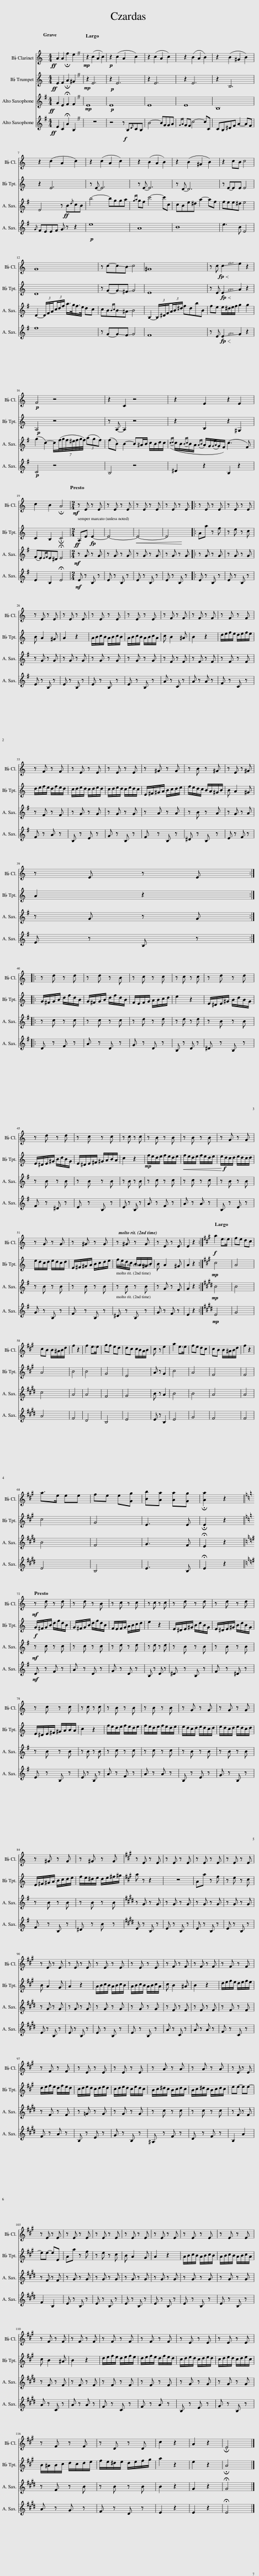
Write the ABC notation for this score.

X:1
%%score 1 2 3 4
L:1/8
Q:1/4=45
M:4/4
I:linebreak $
K:none
V:1 treble transpose=-2
V:2 treble transpose=-2
V:3 treble transpose=-9
V:4 treble transpose=-9
V:1
[K:C]!ff! A2 A2 !fermata!f2 e2 |!mp![Q:1/4=60] z2 (c2 A2 c2) |!p! z2 (c2 A2 c2) | z2 (c2 A2 c2) | z2 (B2 A2 B2) | %5
 z2 (B2 ^G2 B2) |$ z2 (c2 A2 c2) | z2 (c2 A2 c2) | z2 (B2 A2 B2) | z2 (B2 ^G2 B2) | %10
 z2 cB c4 |$ G8 | z c-!-(!c!-(!B !-)!c4 | ^G8 | z c!<(! !-(!c2 !-)!e2 z2!<)! |$ %15
!p! F4 z4 | z2 C2 z4 | z2 E2 z2 E2 |$ c2 B2 !fermata!A4 |[M:2/4][Q:1/4=184]!mf! z E z E | %20
 z E z E | z E z E | z E z E |: z E z E | z E z E |$ %25
 z E z E | z E z E | z E z E | z E z E | z F z F | %30
 z F z F | z F z F |$ z F z F | z E z E | z E z E | %35
 z ^G z G | z B z ^G | z E z ^G |$ z E z E ::$ z d z d | %40
 z d z B | z c z c | z c z c | z d z d |$ z d z d | %45
 z c z c | z c z c | z B z B | z B z B | z G z G |$ %50
 z G z G | z ^G z G |[Q:1/4=60] z ^G z G | z E z E | E2 z2 :| %55
[K:A][Q:1/4=60]!f! a2 e>e | fe dc |$ cB B/^A/B/d/ | f2 z2 | f2 e>e | %60
 gf ed | dc c/B/A/B/ | c z e2 | a2 e>e | fe dc | %65
 cB B/^A/B/d/ | f2 z2 |$ a>e ee | fe e[Gg] | [Bb][Aa] [Aa][Gg] | %70
 !fermata![Aa]2 z2 ||$[K:C][Q:1/4=184]!mf! z d z d | z d z B | z c z c | z c z c | %75
 z d z d | z d z d |$ z c z c | z c z c | z B z B | %80
 z B z B | z G z G | z G z G |$ z ^G z G | z ^G z G | %85
[K:A] z E z E | z E z E | z E z E | z E z E |$ z E z E | %90
 z E z E | z E z E | z E z E | z F z F | z F z F | %95
 z F z F |$ z F z F | z E z E | z E z E | z A z A | %100
 z A z A | z E z E |$ z E z E | z E z E | z E z E | %105
 z E z E | z E z E | z E z E | z E z E |$ z F z F | %110
 z F z F | z F z F | z F z F | z E z E | z E z E |$ %115
 z F z F | z D z D | c2 z2 | A2 z2 | !fermata!E4 |] %120
V:2
[K:C]!ff! E2 F2 !fermata!A2 ^G2 |!mp! z2 E6 |!p! z2 E6 | z2 E6 | z2 E6 | %5
 z2 B,6 |$ z2 E6 | z E- E6 | z E- E6 | z D- D6 | %10
 z E-EE E4 |$ D8 | z G-!-(!G!-(!^F !-)!G4 | E8 | z E!<(! !-(!E2 !-)!A2 z2!<)! |$ %15
!p! A,4 z4 | z A,- A,2 z4 | z2 B,2 z2 ^G,2 |$ C2 B,2 !fermata!C4 |[M:2/4]!ff! A,E E2- | %20
 E4- |!<(! E4-!<)! | E4 |: Aa z f | z e z c |$ %25
 B A2 ^G | A2 z2 | A/B/c/B/ A/B/c/B/ | A/B/c/B/ A/B/c/A/ | c B2 ^A | %30
 B2 z2 | d/e/f/e/ d/e/f/e/ |$ d/e/f/e/ d/f/e/d/ | c/d/e/d/ c/d/e/d/ | c/d/e/d/ c/e/d/c/ | %35
 E/^F/^G/A/ B/c/d/e/ | f/e/d/c/ B/A/^G/B/ | B A2 ^G |$ A2 z2 ::$ G/^F/G/B/ d/f/d/B/ | %40
 G/^F/G/B/ d/f/d/B/ | F/E/F/G/ A/B/c/d/ | e2 z2 | E/^D/E/^G/ B/d/B/G/ |$ E/^D/E/^G/ B/d/B/G/ | %45
 E/^D/E/^F/ ^G/A/B/A/ | c2 z2 |!mp! f/e/d/e/ f/e/d/e/ |!<(! f/e/d/e/ f/e/d/e/!<)! |!f! e/d/c/d/ e/d/c/d/ |$ %50
 e/d/c/d/ e/d/c/d/ | E/^F/^G/A/ B/c/d/e/ | f/e/d/c/ B/A/^G/B/ | B A2 ^G | A2 z2 :| %55
[K:A]!mp! c4 | A4 |$ A4 | B4 | B4 | %60
 G4 | E4 | A z G2 | c4 | A4 | %65
 F4 | F4 |$ c4 | G4 | E3 E | %70
 !fermata!E2 z2 ||$[K:C]!f! G/^F/G/B/ d/f/d/B/ | G/^F/G/B/ d/f/d/B/ | F/E/F/G/ A/B/c/d/ | e2 z2 | %75
 E/^D/E/^G/ B/d/B/G/ | E/^D/E/^G/ B/d/B/G/ |$ E/^D/E/^F/ ^G/A/B/A/ | c2 z2 | f/e/d/e/ f/e/d/e/ | %80
 f/e/d/e/ f/e/d/e/ | e/d/c/d/ e/d/c/d/ | e/d/c/d/ e/d/c/d/ |$ E/^F/^G/A/ B/c/d/e/ | f/e/^d/e/ d/e/^f/^g/ | %85
[K:A] a z z2 | z4 | Aa z f | z e z c |$ B A2 G | %90
 A2 z2 | A/B/c/B/ A/B/c/B/ | A/B/c/B/ A/B/c/A/ | c B2 ^A | B2 z2 | %95
 d/e/f/e/ d/e/f/e/ |$ d/e/f/e/ d/f/e/d/ | c/d/e/d/ c/d/e/d/ | c/d/e/d/ c/e/d/c/ | B/c/^d/c/ B/c/d/c/ | %100
 B/c/^d/c/ B/c/d/c/ | ee- ee- |$ ee- eE | Aa z f | z e z c | %105
 B A2 G | A2 z2 | A/B/c/B/ A/B/c/B/ | A/B/c/B/ A/B/c/A/ |$ c B2 ^A | %110
 B2 z2 | d/e/f/e/ d/e/f/e/ | d/e/f/e/ d/f/e/d/ | c/d/e/d/ c/d/e/d/ | c/d/e/d/ c/d/e/c/ |$ %115
 B/^A/B/c/ d/c/d/e/ | f/e/^d/e/ d/e/f/g/ | a2 z2 | e2 z2 | !fermata!A4 |] %120
V:3
[K:G] G2 E2 !fermata!F2 F2 |!mp! E8 |!p! E8 | E8 | E8 | %5
 B,8 |$ E4 z!ff! B{/d}cB | b4- bgga |{ga} gf c'4- c'c | cBe^d a2- af | %10
 fee^d e4 |$ D2- (3D/F/A/(3c/d/f/ a/>g/f/>e/ dc | cB{Bc}!-(!B!-(!^A !-)!B4 | B,2- (3B,/^D/F/(3A/B/^d/ fdbB | fe e/^d/e/f/ g2 g2 |$ %15
 (g2 c2-) c/(7:6:7(f/4g/4f/4^e/4f/4g/4f/4) (3(agf) | (fB) B2- B^A/B/ c/B/d/c/ |({cd} c/B/{Bc}B/A/{AB} A/G/{GA}G/F/) (c3 F) |$ (FE){EF}E^D !fermata!E4 |[M:2/4]!mf! z G z G | %20
 z G z G | z G z G | z G z G |: z G z G | z G z G |$ %25
 z G z G | z G z G | z G z G | z G z G | z F z F | %30
 z F z F | z F z F |$ z F z F | z G z G | z G z G | %35
 z A z A | z B z A | z G z A |$ z G z G ::$ z c z c | %40
 z c z c | z d z d | z d z d | z B z B |$ z B z B | %45
 z B z B | z B z B | z c z c | z c z c | z B z B |$ %50
 z B z B | z B z B | z B z B | z G z F | G2 z2 :| %55
[K:E]!mp! B4 | B4 |$ c4 | A4 | A4 | %60
 F4 | G4 | B z A2 | B4 | B4 | %65
 A4 | A4 |$ B4 | F4 | G3 F | %70
 !fermata!E2 z2 ||$[K:G]!mf! z c z c | z c z c | z d z d | z d z d | %75
 z B z B | z B z B |$ z B z B | z B z B | z c z c | %80
 z c z c | z B z B | z B z B |$ z B z B | z B z B | %85
[K:E] z G z G | z G z G | z G z G | z G z G |$ z G z G | %90
 z G z G | z G z G | z G z G | z F z F | z F z F | %95
 z F z F |$ z F z F | z =G z G | z G z G | z c z c | %100
 z c z c | z F z F |$ z F z F | z G z G | z G z G | %105
 z G z G | z G z G | z G z G | z G z G |$ z F z F | %110
 z F z F | z F z F | z F z F | z G z G | z G z G |$ %115
 z F z B | z B z B | B2 z2 | G2 z2 | !fermata!G4 |] %120
V:4
[K:G]!ff!!ff! E2 C2 !fermata!A2 B,2 | z8 | z4!f! z B,{/D}CB, | B4- BGGA |{GA} GF c4- cC | %5
 CB,^DF A2- AF |${/G} FEEF G z z2 |!p! e8 | A8 | B8 | %10
 e3 B E4 |$ f8 | z G-!-(!G!-(!F !-)!G4 | F8 | z E!<(! !-(!E2 !-)!G2 z2!<)! |$ %15
!p! C4 z4 | B,4 z4 | ^D2 z2 B,2 z2 |$ E2 B,2 !fermata!E4 |[M:2/4]!mf! E z B, z | %20
 E z B, z | E z B, z | E z B, z |: E z B, z | E z B, z |$ %25
 E z B, z | E z B, z | E z B, z | E z B, z | A z C z | %30
 A z A z | F z C z |$ F z A z | B, z E z | G z B, z | %35
 F z B, z | ^D z B, z | E z F z |$ E z B, z ::$ D z F z | %40
 A z D z | G z D z | B, z D z | ^D z B, z |$ F z ^D z | %45
 E z B, z | E z B, z | A z F z | A z A z | B, z E z |$ %50
 G z B, z | F z B, z | ^D z B, z | G z F z | E2 z2 :| %55
[K:E]!mp! E4 | G4 |$ A4 | F4 | D4 | %60
 B,4 | E4 | E z B,2 | E4 | G4 | %65
 F4 | F4 |$ E4 | B,4 | E3 B, | %70
 !fermata!E2 z2 ||$[K:G]!mf! D z F z | A z D z | G z D z | B, z D z | %75
 ^D z B, z | F z ^D z |$ E z B, z | E z B, z | A z F z | %80
 A z A z | B, z E z | G z B, z |$ F z B, z | ^D z B z | %85
[K:E] E z B, z | E z B, z | E z B, z | E z B, z |$ E z B, z | %90
 E z B, z | E z B, z | E z B, z | A z C z | A z A z | %95
 F z C z |$ F z A z | B, z E z | G z B, z | ^A, z F z | %100
 D z F z | B,2 A2 |$ F2 B,2 | E z B, z | E z B, z | %105
 E z B, z | E z B, z | E z B, z | E z B, z |$ A z C z | %110
 A z A z | F z C z | F z A z | B, z E z | G z B, z |$ %115
 A z G z | F z D z | E2 z2 | E2 z2 | !fermata!E4 |] %120
